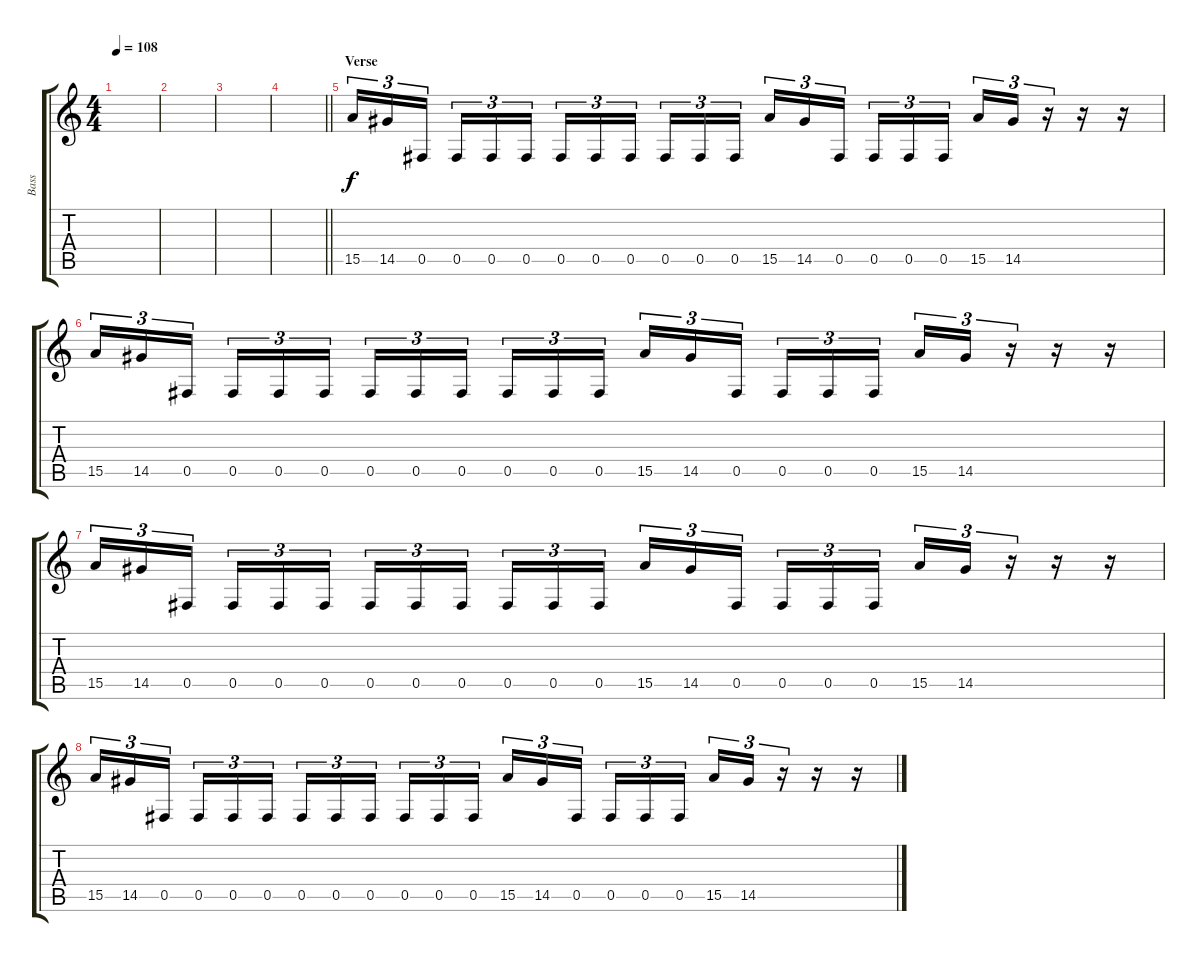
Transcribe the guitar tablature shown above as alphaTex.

\track ("Bass" "Bass") {instrument electricbasspick}
\staff {score tabs}
\tuning (Db4 Ab3 E3 B2 Gb2 B1) {hide}
\ts (4 4)
\tempo 108
\clef g2
\ks c
|
|
|
\barLineRight lightlight
|
\section ("" "Verse")
15.5.16{tu (3 2)} 14.5.16{tu (3 2)} 0.5.16{tu (3 2) beam splitsecondary} 0.5.16{tu (3 2)} 0.5.16{tu (3 2)} 0.5.16{tu (3 2)} 0.5.16{tu (3 2)} 0.5.16{tu (3 2)} 0.5.16{tu (3 2) beam splitsecondary} 0.5.16{tu (3 2)} 0.5.16{tu (3 2)} 0.5.16{tu (3 2)} 15.5.16{tu (3 2)} 14.5.16{tu (3 2)} 0.5.16{tu (3 2) beam splitsecondary} 0.5.16{tu (3 2)} 0.5.16{tu (3 2)} 0.5.16{tu (3 2)} 15.5.16{tu (3 2)} 14.5.16{tu (3 2)} r.16{tu (3 2)} r.16 r.16 |
15.5.16{tu (3 2)} 14.5.16{tu (3 2)} 0.5.16{tu (3 2) beam splitsecondary} 0.5.16{tu (3 2)} 0.5.16{tu (3 2)} 0.5.16{tu (3 2)} 0.5.16{tu (3 2)} 0.5.16{tu (3 2)} 0.5.16{tu (3 2) beam splitsecondary} 0.5.16{tu (3 2)} 0.5.16{tu (3 2)} 0.5.16{tu (3 2)} 15.5.16{tu (3 2)} 14.5.16{tu (3 2)} 0.5.16{tu (3 2) beam splitsecondary} 0.5.16{tu (3 2)} 0.5.16{tu (3 2)} 0.5.16{tu (3 2)} 15.5.16{tu (3 2)} 14.5.16{tu (3 2)} r.16{tu (3 2)} r.16 r.16 |
15.5.16{tu (3 2)} 14.5.16{tu (3 2)} 0.5.16{tu (3 2) beam splitsecondary} 0.5.16{tu (3 2)} 0.5.16{tu (3 2)} 0.5.16{tu (3 2)} 0.5.16{tu (3 2)} 0.5.16{tu (3 2)} 0.5.16{tu (3 2) beam splitsecondary} 0.5.16{tu (3 2)} 0.5.16{tu (3 2)} 0.5.16{tu (3 2)} 15.5.16{tu (3 2)} 14.5.16{tu (3 2)} 0.5.16{tu (3 2) beam splitsecondary} 0.5.16{tu (3 2)} 0.5.16{tu (3 2)} 0.5.16{tu (3 2)} 15.5.16{tu (3 2)} 14.5.16{tu (3 2)} r.16{tu (3 2)} r.16 r.16 |
15.5.16{tu (3 2)} 14.5.16{tu (3 2)} 0.5.16{tu (3 2) beam splitsecondary} 0.5.16{tu (3 2)} 0.5.16{tu (3 2)} 0.5.16{tu (3 2)} 0.5.16{tu (3 2)} 0.5.16{tu (3 2)} 0.5.16{tu (3 2) beam splitsecondary} 0.5.16{tu (3 2)} 0.5.16{tu (3 2)} 0.5.16{tu (3 2)} 15.5.16{tu (3 2)} 14.5.16{tu (3 2)} 0.5.16{tu (3 2) beam splitsecondary} 0.5.16{tu (3 2)} 0.5.16{tu (3 2)} 0.5.16{tu (3 2)} 15.5.16{tu (3 2)} 14.5.16{tu (3 2)} r.16{tu (3 2)} r.16 r.16
